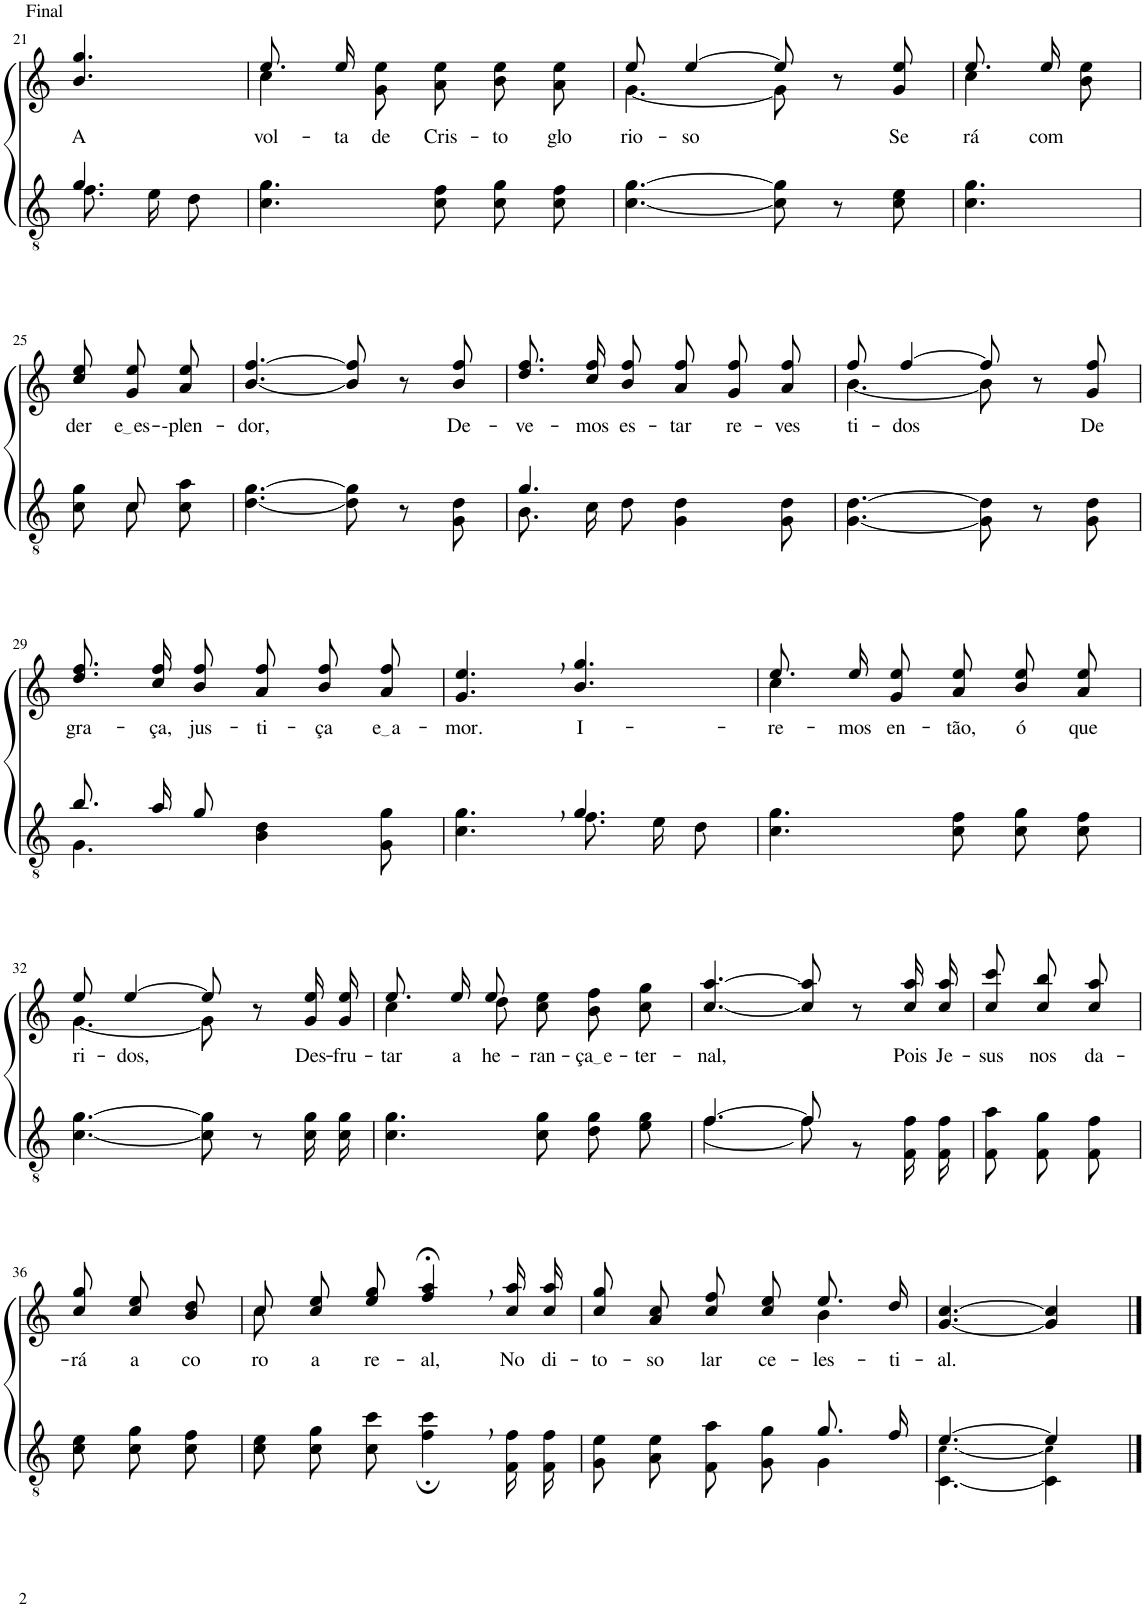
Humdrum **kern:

**kern	**kern	**text
*part2	*part1	*part1
*staff2	*staff1	*staff1
*I"Parte III e IV	*I"Parte I e II	*
!!LO:PB:g=z
*clefGv2	*clefG2	*
*Trd5c9	*Trd5c9	*
*k[]	*k[]	*
*M6/8	*M6/8	*
=21	=21	=21
*^	*	*
!	!	!LO:TX:a:t=Final	!
!	!	!	!LO:LY:b
4.g/	8.f\L	4.b/ 4.gg/	A
.	16e\K	.	.
.	8d\J	.	.
=22	=22	=22	=22
!	!	!	!LO:LY:b
*v	*v	*^	*
4.c\ 4.g\	8.ee\L	4cc\	vol-
!	!	!	!LO:LY:b
.	16ee\K	.	-ta
!	!	!	!LO:LY:b
.	8g\ 8ee\J	2ryy	de
!	!	!	!LO:LY:b
8c\ 8f\L	8a\ 8ee\L	.	Cris-
!	!	!	!LO:LY:b
8c\ 8g\	8b\ 8ee\	.	-to
!	!	!	!LO:LY:b
8c\ 8f\J	8a\ 8ee\J	.	glo-
=23	=23	=23	=23
!	!	!	!LO:LY:b
[4.c\ [4.g\	8ee/	[4.g\	-rio-
!	!	!	!LO:LY:b
.	[4ee/	.	-so
8c\] 8g\]	8ee/]	8g\]	.
8r	8r	4ryy	.
!	!	!	!LO:LY:b
8c\ 8e\	8g/ 8ee/	.	Se-
=24	=24	=24	=24
!	!	!	!LO:LY:b
4.c\ 4.g\	8.ee\L	4cc\	-rá
!	!	!	!LO:LY:b
.	16ee\K	.	com
.	8b\ 8ee\J	8ryy	.
!!LO:LB:g=z
=25	=25	=25	=25
*^	*	*	*
!	!	!	!	!LO:LY:b
*	*	*v	*v	*
8c\ 8g\L	8ryy	8cc\ 8ee\L	-der
!	!	!	!LO:LY:b
8c\	8c/	8g\ 8ee\	e es
!	!	!	!LO:LY:b
8c\ 8a\J	8ryy	8a\ 8ee\J	--plen-
=26	=26	=26	=26
!	!	!	!LO:LY:b
*v	*v	*	*
[4.d\ [4.g\	[4.b/ [4.ff/	-dor,
8d\] 8g\]	8b/] 8ff/]	.
8r	8r	.
!	!	!LO:LY:b
8G\ 8d\	8b/ 8ff/	-De-
=27	=27	=27
*^	*	*
!	!	!	!LO:LY:b
4.g/	8.B\L	8.dd\ 8.ff\L	-ve-
!	!	!	!LO:LY:b
.	16c\K	16cc\ 16ff\K	-mos
!	!	!	!LO:LY:b
.	8d\J	8b\ 8ff\J	es-
!	!	!	!LO:LY:b
4.ryy	4G\ 4d\	8a\ 8ff\L	-tar
!	!	!	!LO:LY:b
.	.	8g\ 8ff\	re-
!	!	!	!LO:LY:b
.	8G\ 8d\	8a\ 8ff\J	-ves-
=28	=28	=28	=28
*	*	*^	*
!	!	!	!	!LO:LY:b
*v	*v	*	*	*
[4.G\ [4.d\	8ff/	[4.b\	-ti-
!	!	!	!LO:LY:b
.	[4ff/	.	-dos
8G\] 8d\]	8ff/]	8b\]	.
8r	8r	4ryy	.
!	!	!	!LO:LY:b
8G\ 8d\	8g/ 8ff/	.	De
*	*v	*v	*
!!LO:LB:g=z
=29	=29	=29
*^	*	*
!	!	!	!LO:LY:b
8.b/L	4.G\	8.dd\ 8.ff\L	gra-
!	!	!	!LO:LY:b
16a/K	.	16cc\ 16ff\K	-ça,
!	!	!	!LO:LY:b
8g/J	.	8b\ 8ff\J	jus-
!	!	!	!LO:LY:b
8ryy	4B\ 4d\	8a\ 8ff\L	-ti-
!	!	!	!LO:LY:b
4ryy	.	8b\ 8ff\	-ça
!	!	!	!LO:LY:b
.	8G\ 8g\	8a\ 8ff\J	e a
=30	=30	=30	=30
!	!	!	!LO:LY:b
4.ryy	4.c\ 4.g\	4.g/, 4.ee/,	-mor.
!	!	!	!LO:LY:b
4.g/	8.f\L	4.b/ 4.gg/	I-
.	16e\K	.	.
.	8d\J	.	.
=31	=31	=31	=31
!	!	!	!LO:LY:b
*v	*v	*^	*
4.c\ 4.g\	8.ee\L	4cc\	-re-
!	!	!	!LO:LY:b
.	16ee\K	.	-mos
!	!	!	!LO:LY:b
.	8g\ 8ee\J	2ryy	en-
!	!	!	!LO:LY:b
8c\ 8f\L	8a\ 8ee\L	.	-tão,
!	!	!	!LO:LY:b
8c\ 8g\	8b\ 8ee\	.	ó
!	!	!	!LO:LY:b
8c\ 8f\J	8a\ 8ee\J	.	que-
!!LO:LB:g=z	!!
=32	=32	=32	=32
!	!	!	!LO:LY:b
[4.c\ [4.g\	8ee/	[4.g\	-ri-
!	!	!	!LO:LY:b
.	[4ee/	.	-dos,
8c\] 8g\]	8ee/]	8g\]	.
8r	8r	4ryy	.
!	!	!	!LO:LY:b
16c\ 16g\LL	16g\ 16ee\LL	.	Des-
!	!	!	!LO:LY:b
16c\ 16g\JJ	16g\ 16ee\JJ	.	-fru-
=33	=33	=33	=33
!	!	!	!LO:LY:b
4.c\ 4.g\	8.ee/L	4cc\	-tar
!	!	!	!LO:LY:b
.	16ee/K	.	a
!	!	!	!LO:LY:b
.	8ee/J	8dd\	he-
!	!	!	!LO:LY:b
8c\ 8g\L	8cc\ 8ee\L	4.ryy	-ran-
!	!	!	!LO:LY:b
8d\ 8g\	8b\ 8ff\	.	ça e
!	!	!	!LO:LY:b
8e\ 8g\J	8cc\ 8gg\J	.	-ter-
*	*v	*v	*
=34	=34	=34
*^	*	*
!	!	!	!LO:LY:b
[4.f/	[4.f\	[4.cc/ [4.aa/	-nal,
8f/]	8f\]	8cc/] 8aa/]	.
4ryy	8r	8r	.
!	!	!	!LO:LY:b
.	16F\ 16f\LL	16cc\ 16aa\LL	Pois
!	!	!	!LO:LY:b
.	16F\ 16f\JJ	16cc\ 16aa\JJ	Je-
=35	=35	=35	=35
!	!	!	!LO:LY:b
*v	*v	*	*
8F\ 8a\L	8cc\ 8ccc\L	-sus
!	!	!LO:LY:b
8F\ 8g\	8cc\ 8bb\	nos
!	!	!LO:LY:b
8F\ 8f\J	8cc\ 8aa\J	da-
!!LO:LB:g=z
=36	=36	=36
!	!	!LO:LY:b
8c\ 8e\L	8cc\ 8gg\L	-rá
!	!	!LO:LY:b
8c\ 8g\	8cc\ 8ee\	a
!	!	!LO:LY:b
8c\ 8f\J	8b\ 8dd\J	co-
=37	=37	=37
*	*^	*
!	!	!	!LO:LY:b
8c\ 8e\L	8cc\L	8cc\	-ro-
!	!	!	!LO:LY:b
8c\ 8g\	8cc\ 8ee\	2ryy	-a
!	!	!	!LO:LY:b
8c\ 8cc\J	8ee\ 8gg\J	.	re-
!	!	!	!LO:LY:b
4f\;, 4cc\;,	4ff/;<, 4aa/;<,	.	-al,
!	!	!	!LO:LY:b
16F\ 16f\LL	16cc\ 16aa\LL	8ryy	No
!	!	!	!LO:LY:b
16F\ 16f\JJ	16cc\ 16aa\JJ	.	di-
=38	=38	=38	=38
*^	*	*	*
!	!	!	!	!LO:LY:b
2ryy	8G\ 8e\L	8cc\ 8gg\L	2ryy	-to-
!	!	!	!	!LO:LY:b
.	8A\ 8e\	8a\ 8cc\	.	-so
!	!	!	!	!LO:LY:b
.	8F\ 8a\J	8cc\ 8ff\J	.	lar
!	!	!	!	!LO:LY:b
.	8G\ 8g\	8cc\ 8ee\L	.	ce-
!	!	!	!	!LO:LY:b
8.g/L	4G\	8.ee\	4b\	-les-
!	!	!	!	!LO:LY:b
16f/Jk	.	16dd\Jk	.	-ti-
*	*	*v	*v	*
=39	=39	=39	=39
!	!	!	!LO:LY:b
[4.e/	[4.C\ [4.c!\	[4.g/ [4.cc/	-al.
4e/]	4C\] 4c!\]	4g/] 4cc/]	.
*v	*v	*	*
==	==	==
*-	*-	*-
